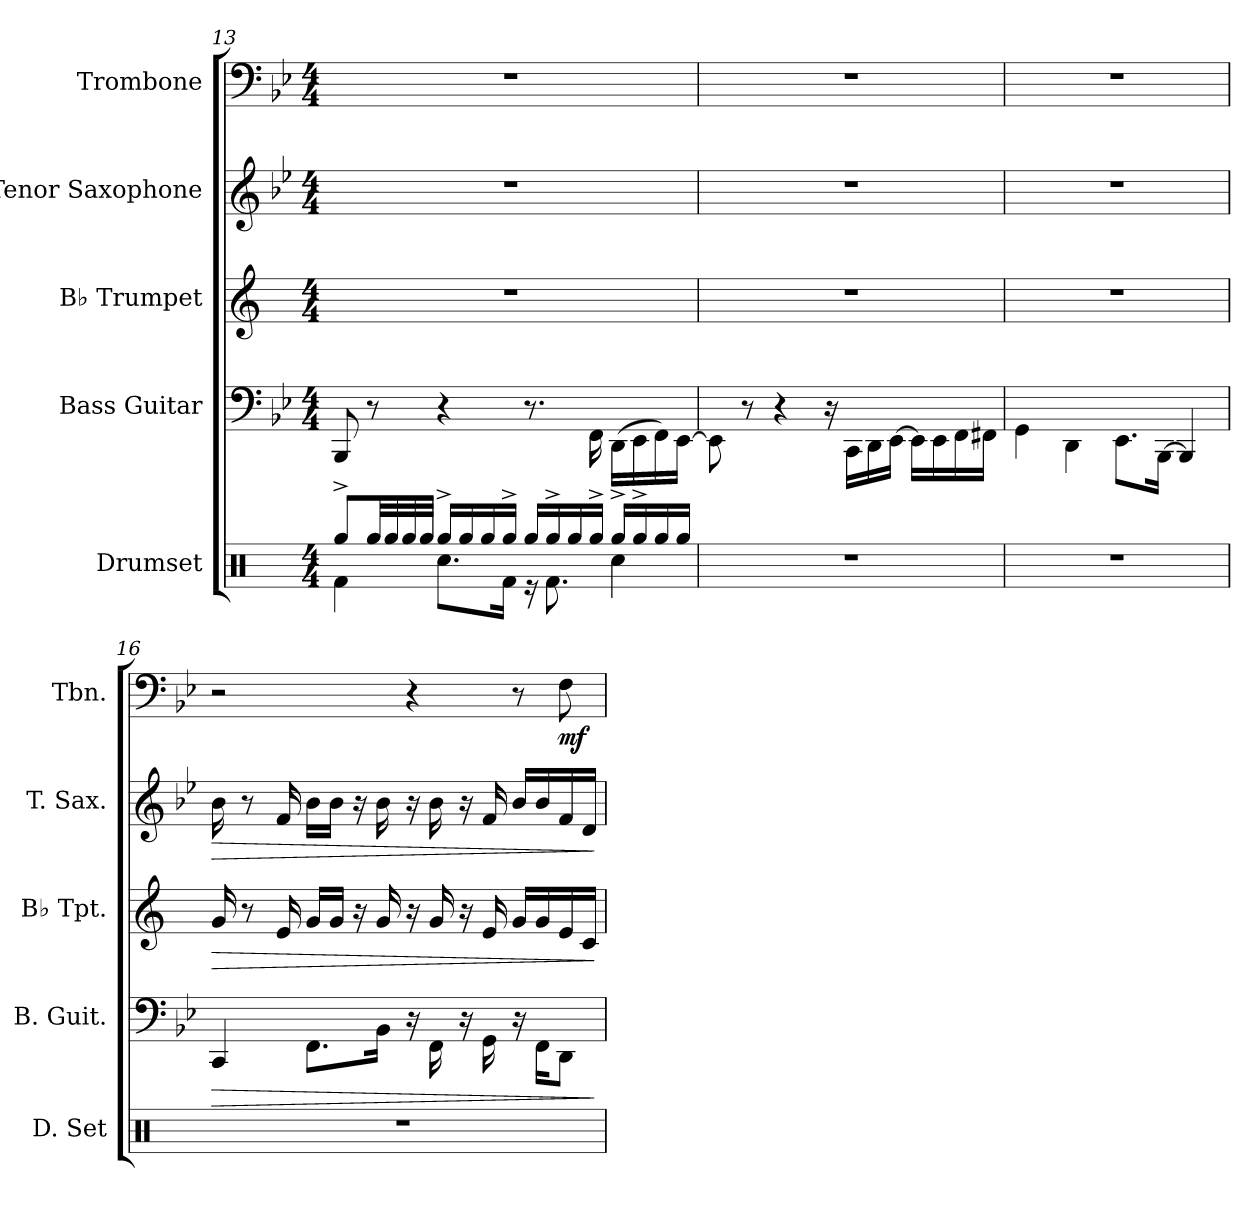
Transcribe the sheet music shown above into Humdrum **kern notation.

**kern	**kern	**dynam	**kern	**dynam	**kern	**dynam	**kern	**dynam
*part5	*part4	*part4	*part3	*part3	*part2	*part2	*part1	*part1
*staff5	*staff4	*staff4	*staff3	*staff3	*staff2	*staff2	*staff1	*staff1
*I"Drumset	*I"Bass Guitar	*	*I"B♭ Trumpet	*	*I"Tenor Saxophone	*	*I"Trombone	*
*I'D. Set	*I'B. Guit.	*	*I'B♭ Tpt.	*	*I'T. Sax.	*	*I'Tbn.	*
!!LO:PB:g=z
*clefX	*	*	*clefG2	*	*clefG2	*	*clefF4	*
*	*ITrd7c12	*	*ITrd1c2	*	*ITrd8c14	*	*	*
*k[]	*k[b-e-]	*	*k[b-e-]	*	*k[b-e-]	*	*k[b-e-]	*
*M4/4	*M4/4	*	*M4/4	*	*M4/4	*	*M4/4	*
=13	=13	=13	=13	=13	=13	=13	=13	=13
*^	*	*	*	*	*	*	*	*
8Rgg^/L	4Rf\	8BBBB-/	.	1r	.	1r	.	1r	.
32Rgg/LL	.	8r	.	.	.	.	.	.	.
32Rgg/	.	.	.	.	.	.	.	.	.
32Rgg/	.	.	.	.	.	.	.	.	.
32Rgg/JJJ	.	.	.	.	.	.	.	.	.
16Rgg^/LL	8.Rcc\L	4r	.	.	.	.	.	.	.
16Rgg/	.	.	.	.	.	.	.	.	.
16Rgg/	.	.	.	.	.	.	.	.	.
16Rgg^/JJ	16Rf\Jk	.	.	.	.	.	.	.	.
16Rgg/LL	16r	8.r	.	.	.	.	.	.	.
16Rgg^/	8.Rf\	.	.	.	.	.	.	.	.
16Rgg/	.	.	.	.	.	.	.	.	.
16Rgg^/JJ	.	16FFF\	.	.	.	.	.	.	.
16Rgg^/LL	4Rcc\	(>16DDD\LL	.	.	.	.	.	.	.
16Rgg^/	.	16EEE-\	.	.	.	.	.	.	.
16Rgg/	.	16FFF\)	.	.	.	.	.	.	.
16Rgg/JJ	.	[16EEE-\JJ	.	.	.	.	.	.	.
*v	*v	*	*	*	*	*	*	*	*
=14	=14	=14	=14	=14	=14	=14	=14	=14
1r	8EEE-\]	.	1r	.	1r	.	1r	.
.	8r	.	.	.	.	.	.	.
.	4r	.	.	.	.	.	.	.
.	16r	.	.	.	.	.	.	.
.	16CCC\LL	.	.	.	.	.	.	.
.	16DDD\	.	.	.	.	.	.	.
.	[16EEE-\JJ	.	.	.	.	.	.	.
.	16EEE-\LL]	.	.	.	.	.	.	.
.	16EEE-\	.	.	.	.	.	.	.
.	16FFF\	.	.	.	.	.	.	.
.	16FFF#X\JJ	.	.	.	.	.	.	.
=15	=15	=15	=15	=15	=15	=15	=15	=15
1r	4GGG\	.	1r	.	1r	.	1r	.
.	4DDD\	.	.	.	.	.	.	.
.	8.EEE-\L	.	.	.	.	.	.	.
.	[16BBBB-\Jk	.	.	.	.	.	.	.
.	4BBBB-/]	.	.	.	.	.	.	.
!!LO:LB:g=z
=16	=16	=16	=16	=16	=16	=16	=16	=16
!	!	!LO:HP:b	!	!LO:HP:b	!	!LO:HP:b	!	!
1r	4CCC/	>	16f/	>	16B-\	>	2r	.
.	.	.	8r	.	8r	.	.	.
.	.	.	16d/	.	16F/	.	.	.
.	8.FFF\L	.	16f/LL	.	16B-\LL	.	.	.
.	.	.	16f/JJ	.	16B-\JJ	.	.	.
.	.	.	16r	.	16r	.	.	.
.	16BBB-\Jk	.	16f/	.	16B-\	.	.	.
.	16r	.	16r	.	16r	.	4r	.
.	16FFF\	.	16f/	.	16B-\	.	.	.
.	16r	.	16r	.	16r	.	.	.
.	16GGG\	.	16d/	.	16F/	.	.	.
.	16r	.	16f/LL	.	16B-/LL	.	8r	.
.	16FFF\KL	.	16f/	.	16B-/	.	.	.
!	!	!	!	!	!	!	!	!LO:DY:b
.	8DDD\J	.	16d/	.	16F/	.	8F\	mf
.	.	.	16B-/JJ	.	16D/JJ	.	.	.
.	.	]	.	]	.	]	.	.
=	=	=	=	=	=	=	=	=
*-	*-	*-	*-	*-	*-	*-	*-	*-
